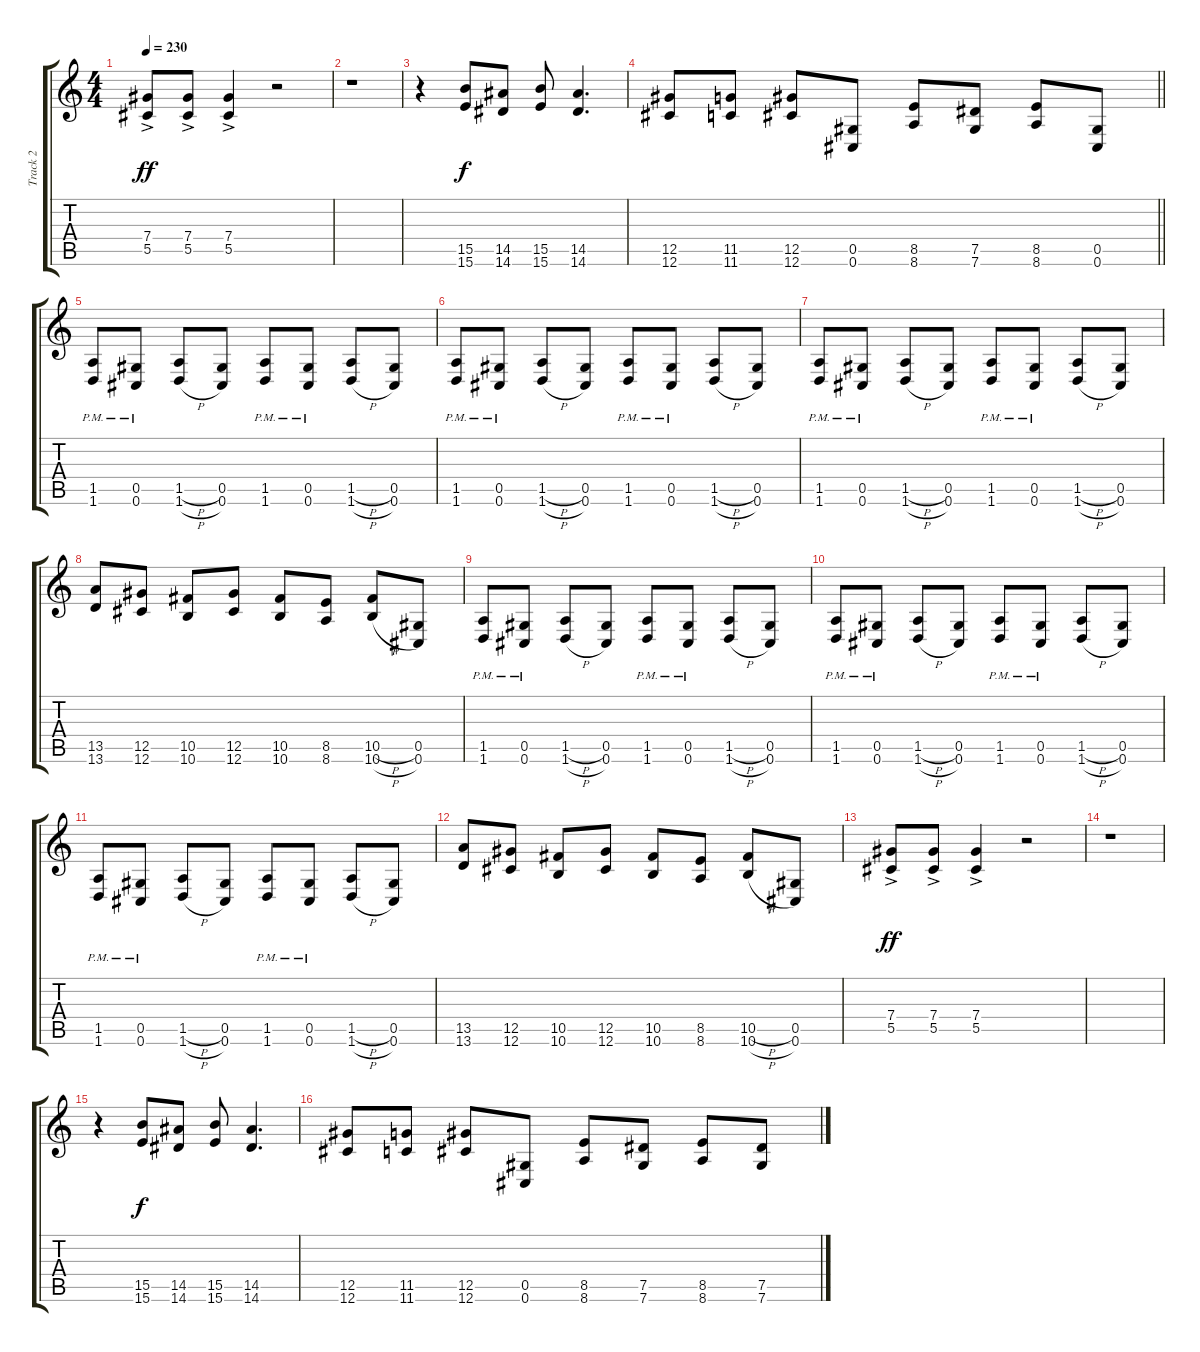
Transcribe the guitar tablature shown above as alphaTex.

\track ("Track 2" "Track 2") {instrument distortionguitar}
\staff {score tabs}
\tuning (Eb4 Bb3 Gb3 Db3 Ab2 Db2) {hide}
\ts (4 4)
\tempo 230
\clef g2
\ks c
(7.4{ac} 5.5{ac}).8{dy ff} (7.4{ac} 5.5{ac}).8 (7.4{ac} 5.5{ac}).4 r.2 |
r.1 |
r.4 (15.5 15.6).8{dy f} (14.5 14.6).8 (15.5 15.6).8 (14.5 14.6).4{d} |
\barLineRight lightlight
(12.5 12.6).8 (11.5 11.6).8 (12.5 12.6).8 (0.5 0.6).8 (8.5 8.6).8 (7.5 7.6).8 (8.5 8.6).8 (0.5 0.6).8 |
(1.5{pm} 1.6{pm}).8 (0.5{pm} 0.6{pm}).8 (1.5{h} 1.6{h}).8 (0.5 0.6).8 (1.5{pm} 1.6{pm}).8 (0.5{pm} 0.6{pm}).8 (1.5{h} 1.6{h}).8 (0.5 0.6).8 |
(1.5{pm} 1.6{pm}).8 (0.5{pm} 0.6{pm}).8 (1.5{h} 1.6{h}).8 (0.5 0.6).8 (1.5{pm} 1.6{pm}).8 (0.5{pm} 0.6{pm}).8 (1.5{h} 1.6{h}).8 (0.5 0.6).8 |
(1.5{pm} 1.6{pm}).8 (0.5{pm} 0.6{pm}).8 (1.5{h} 1.6{h}).8 (0.5 0.6).8 (1.5{pm} 1.6{pm}).8 (0.5{pm} 0.6{pm}).8 (1.5{h} 1.6{h}).8 (0.5 0.6).8 |
(13.5 13.6).8 (12.5 12.6).8 (10.5 10.6).8 (12.5 12.6).8 (10.5 10.6).8 (8.5 8.6).8 (10.5{h} 10.6{h}).8 (0.5 0.6).8 |
(1.5{pm} 1.6{pm}).8 (0.5{pm} 0.6{pm}).8 (1.5{h} 1.6{h}).8 (0.5 0.6).8 (1.5{pm} 1.6{pm}).8 (0.5{pm} 0.6{pm}).8 (1.5{h} 1.6{h}).8 (0.5 0.6).8 |
(1.5{pm} 1.6{pm}).8 (0.5{pm} 0.6{pm}).8 (1.5{h} 1.6{h}).8 (0.5 0.6).8 (1.5{pm} 1.6{pm}).8 (0.5{pm} 0.6{pm}).8 (1.5{h} 1.6{h}).8 (0.5 0.6).8 |
(1.5{pm} 1.6{pm}).8 (0.5{pm} 0.6{pm}).8 (1.5{h} 1.6{h}).8 (0.5 0.6).8 (1.5{pm} 1.6{pm}).8 (0.5{pm} 0.6{pm}).8 (1.5{h} 1.6{h}).8 (0.5 0.6).8 |
(13.5 13.6).8 (12.5 12.6).8 (10.5 10.6).8 (12.5 12.6).8 (10.5 10.6).8 (8.5 8.6).8 (10.5{h} 10.6{h}).8 (0.5 0.6).8 |
(7.4{ac} 5.5{ac}).8{dy ff} (7.4{ac} 5.5{ac}).8 (7.4{ac} 5.5{ac}).4 r.2 |
r.1 |
r.4 (15.5 15.6).8{dy f} (14.5 14.6).8 (15.5 15.6).8 (14.5 14.6).4{d} |
(12.5 12.6).8 (11.5 11.6).8 (12.5 12.6).8 (0.5 0.6).8 (8.5 8.6).8 (7.5 7.6).8 (8.5 8.6).8 (7.5 7.6).8
